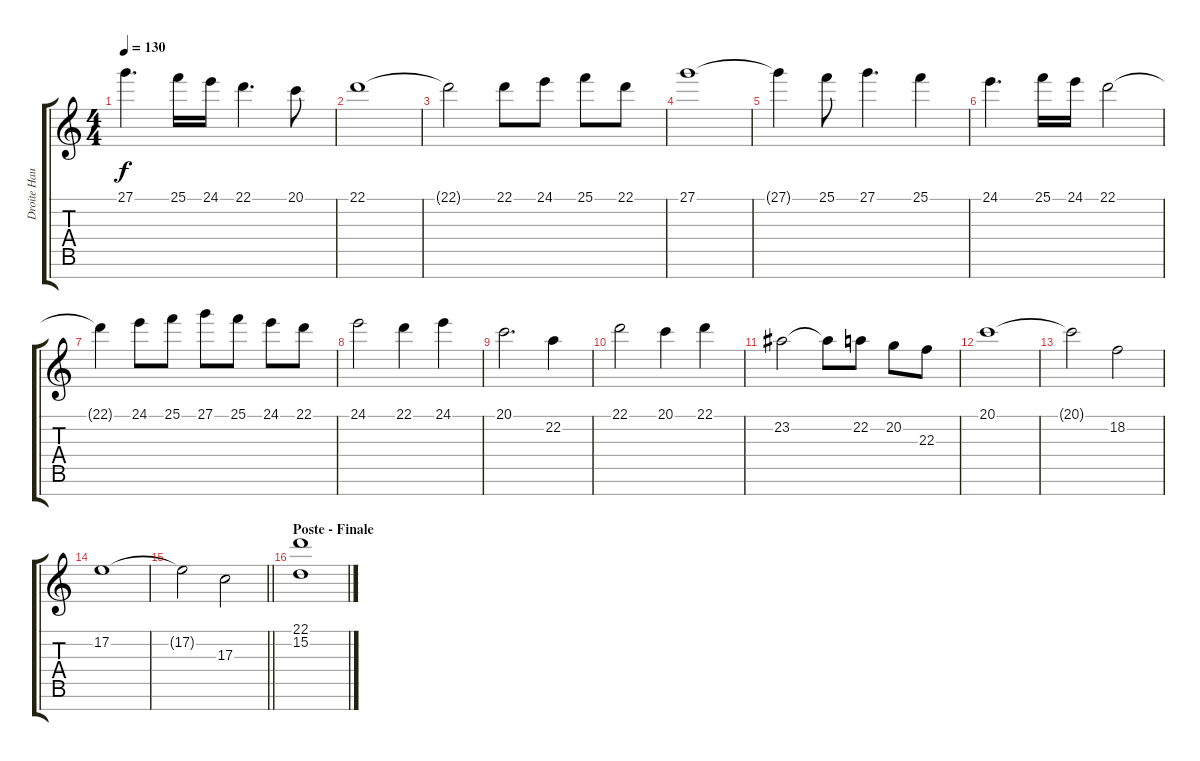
\track ("Droite Haute" "Droite Hau") {instrument acousticgrandpiano}
\staff {score tabs}
\tuning (E4 B3 G3 D3 A2 E2 B1) {hide}
\ts (4 4)
\tempo 130
\clef g2
\ks c
27.1{t}.4{d dy f} 25.1.16 24.1.16 22.1.4{d} 20.1.8 |
22.1.1 |
22.1{t}.2 22.1.8 24.1.8 25.1.8 22.1.8 |
27.1.1 |
27.1{t}.4 25.1.8 27.1.4{d} 25.1.4 |
24.1.4{d} 25.1.16 24.1.16 22.1.2 |
22.1{t}.4 24.1.8 25.1.8 27.1.8 25.1.8 24.1.8 22.1.8 |
24.1.2 22.1.4 24.1.4 |
20.1.2{d} 22.2.4 |
22.1.2 20.1.4 22.1.4 |
23.2.2 23.2{t}.8 22.2.8 20.2.8 22.3.8 |
20.1.1 |
20.1{t}.2 18.2.2 |
17.2.1 |
\barLineRight lightlight
17.2{t}.2 17.3.2 |
\section ("" "Poste - Finale ")
(22.1 15.2).1
